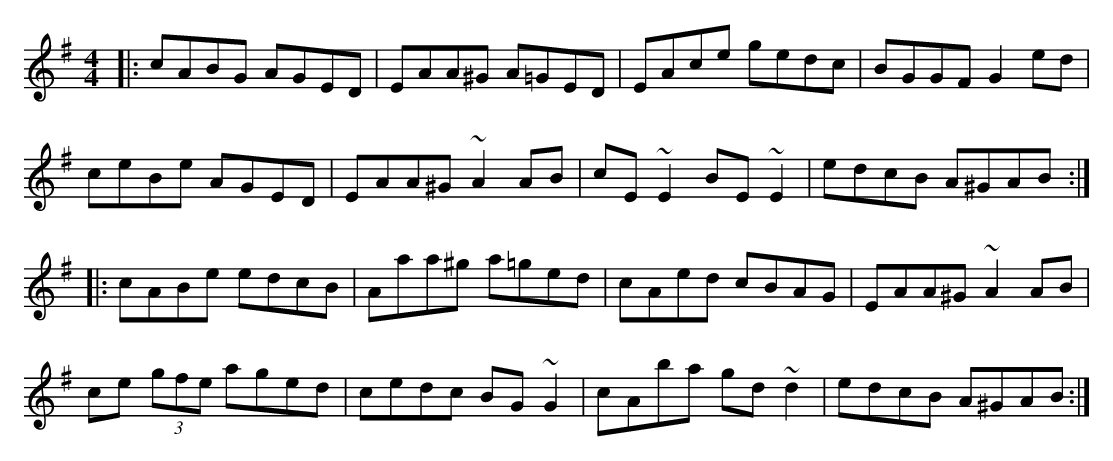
X:1
M:4/4
K:Ador
|:cABG AGED|EAA^G A=GED|EAce gedc|BGGF G2ed|
ceBe AGED|EAA^G ~A2AB|cE~E2 BE~E2|edcB A^GAB:|
|:cABe edcB|Aaa^g a=ged|cAed cBAG|EAA^G ~A2AB|
ce (3gfe aged|cedc BG~G2|cAba gd~d2|edcB A^GAB:|
